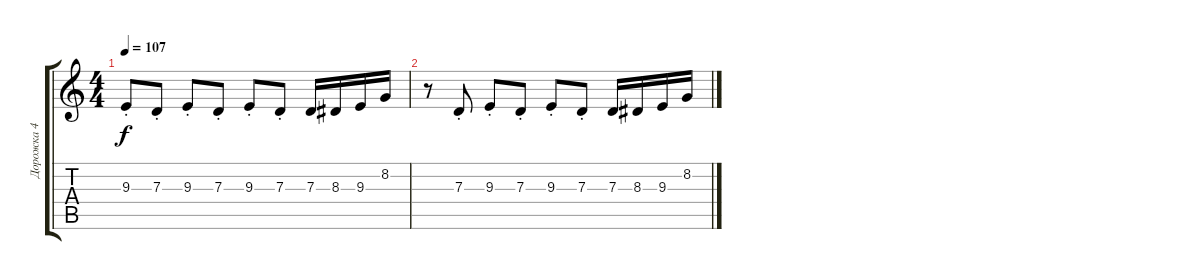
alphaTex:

\track ("Дорожка 4" "Дорожка 4") {instrument lead5charang}
\staff {score tabs}
\tuning (E4 B3 G3 D3 A2 E2) {hide}
\ts (4 4)
\tempo 107
\clef g2
\ks c
9.3{st}.8{dy f} 7.3{st}.8 9.3{st}.8 7.3{st}.8 9.3{st}.8 7.3{st}.8 7.3.16 8.3.16 9.3.16 8.2.16 |
r.8 7.3{st}.8 9.3{st}.8 7.3{st}.8 9.3{st}.8 7.3{st}.8 7.3.16 8.3.16 9.3.16 8.2.16
